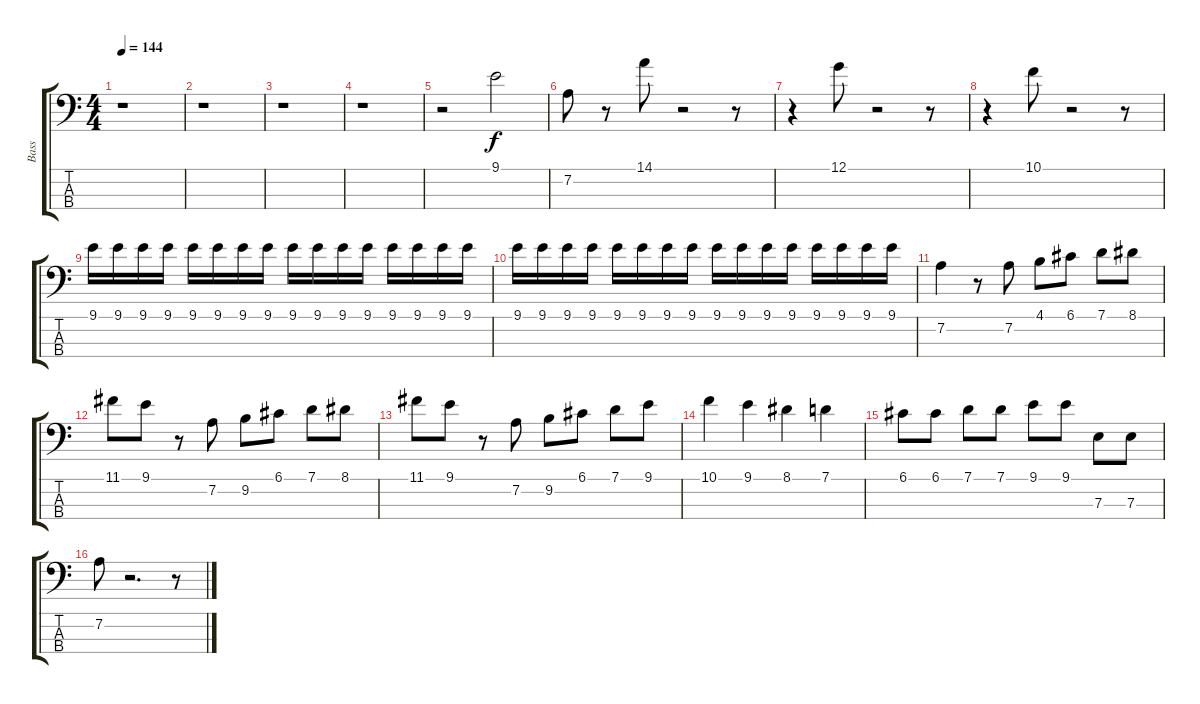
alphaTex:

\track ("Bass" "Bass") {instrument fretlessbass}
\staff {score tabs}
\tuning (G2 D2 A1 E1) {hide}
\ts (4 4)
\tempo 144
\clef f4
\ks c
r.1{dy f} |
r.1 |
r.1 |
r.1 |
r.2 9.1.2 |
7.2.8 r.8 14.1.8 r.2 r.8 |
r.4 12.1.8 r.2 r.8 |
r.4 10.1.8 r.2 r.8 |
9.1.16 9.1.16 9.1.16 9.1.16 9.1.16 9.1.16 9.1.16 9.1.16 9.1.16 9.1.16 9.1.16 9.1.16 9.1.16 9.1.16 9.1.16 9.1.16 |
9.1.16 9.1.16 9.1.16 9.1.16 9.1.16 9.1.16 9.1.16 9.1.16 9.1.16 9.1.16 9.1.16 9.1.16 9.1.16 9.1.16 9.1.16 9.1.16 |
7.2.4 r.8 7.2.8 4.1.8 6.1.8 7.1.8 8.1.8 |
11.1.8 9.1.8 r.8 7.2.8 9.2.8 6.1.8 7.1.8 8.1.8 |
11.1.8 9.1.8 r.8 7.2.8 9.2.8 6.1.8 7.1.8 9.1.8 |
10.1.4 9.1.4 8.1.4 7.1.4 |
6.1.8 6.1.8 7.1.8 7.1.8 9.1.8 9.1.8 7.3.8 7.3.8 |
7.2.8 r.2{d} r.8
